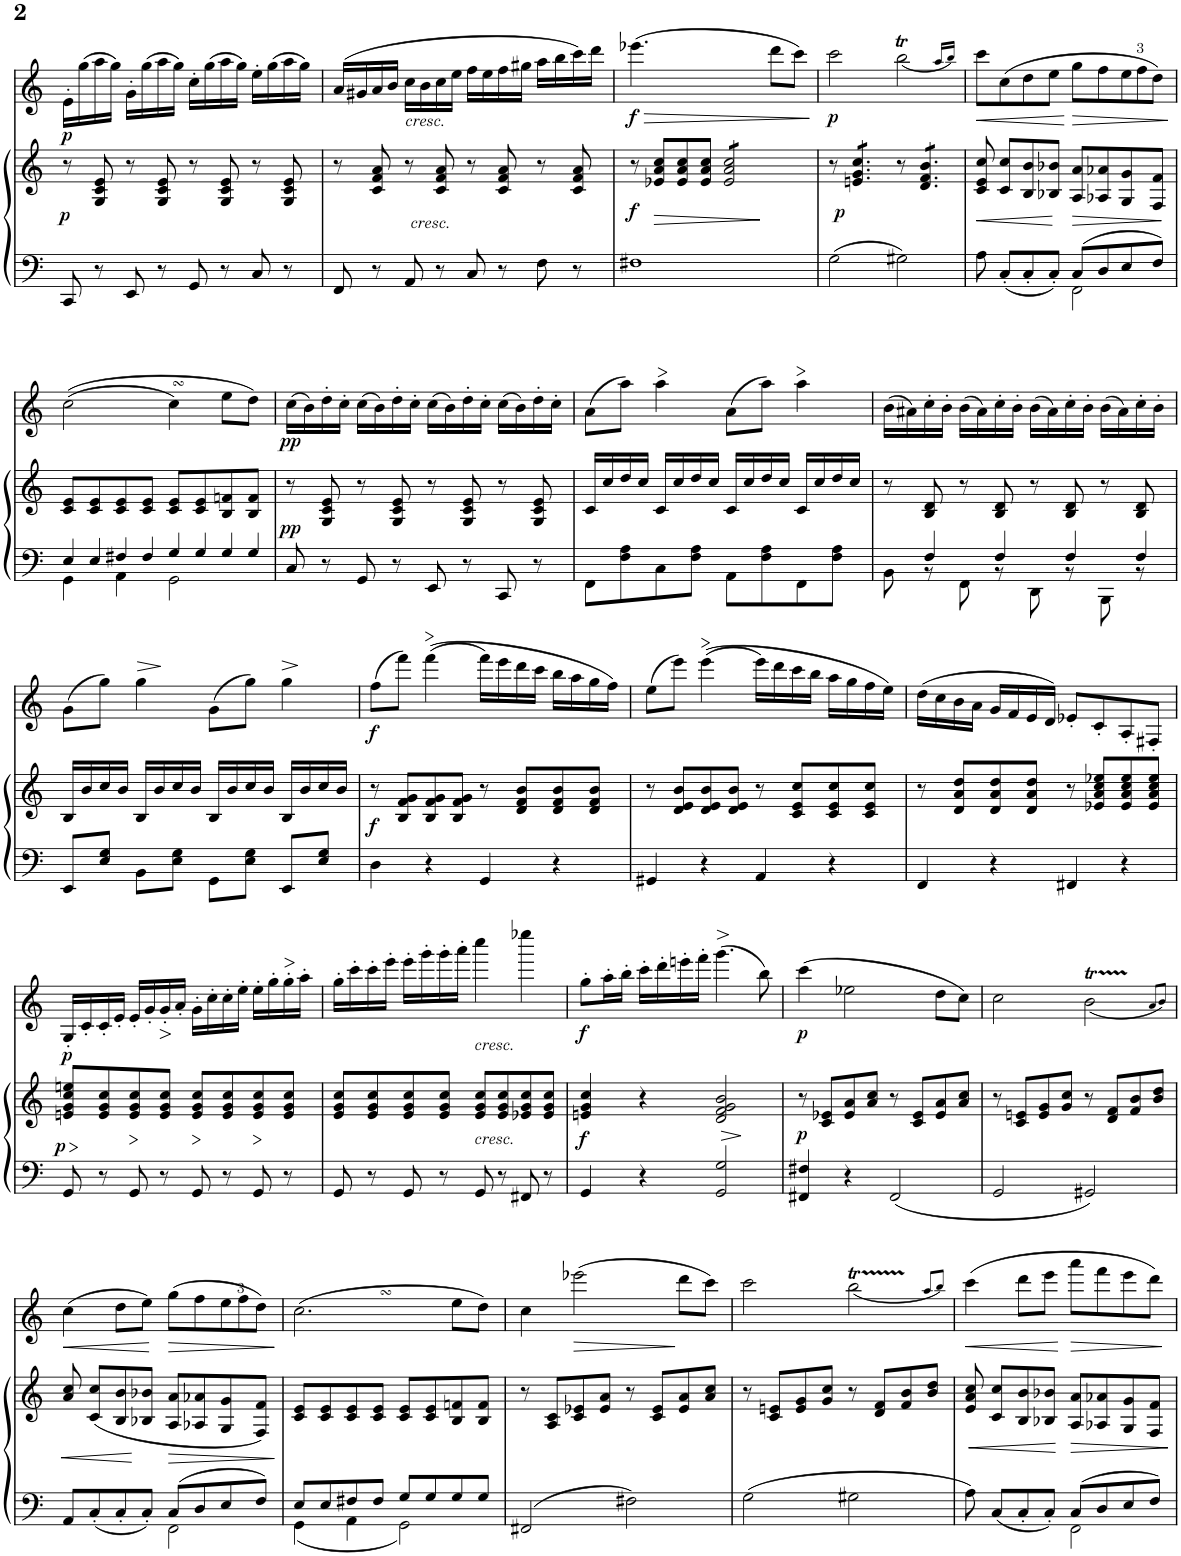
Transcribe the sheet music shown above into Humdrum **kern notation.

**kern	**kern	**dynam	**kern	**dynam
*part2	*part2	*part2	*part1	*part1
*staff3	*staff2	*staff2/3	*staff1	*staff1
*I"Piano	*	*	*I"Violoncello	*
*I'Pno	*	*	*I'Vc	*
!!LO:PB:g=z
*clefF4	*clefG2	*	*clefG2	*
*k[]	*k[]	*	*k[]	*
*M4/4	*M4/4	*	*M4/4	*
*met(c)	*met(c)	*	*met(c)	*
=64	=64	=64	=64	=64
!	!	!LO:DY:b	!	!LO:DY:b
8CC/	8r	p	16e'\LL	p
.	.	.	(16gg\	.
8r	8G/ 8c/ 8e/	.	16aa\	.
.	.	.	16gg\JJ)	.
8EE/	8r	.	16g'\LL	.
.	.	.	(16gg\	.
8r	8G/ 8c/ 8e/	.	16aa\	.
.	.	.	16gg\JJ)	.
8GG/	8r	.	16cc'\LL	.
.	.	.	(16gg\	.
8r	8G/ 8c/ 8e/	.	16aa\	.
.	.	.	16gg\JJ)	.
8C/	8r	.	16ee'\LL	.
.	.	.	(16gg\	.
8r	8G/ 8c/ 8e/	.	16aa\	.
.	.	.	16gg\JJ)	.
=65	=65	=65	=65	=65
8FF/	8r	.	(16a/LL	.
.	.	.	16g#X/	.
8r	8c/ 8f/ 8a/	.	16a/	.
.	.	.	16b/JJ	.
!	!	!	!LO:TX:b:i:t=cresc.	!
!	!LO:TX:b:i:t=cresc.	!	!	!
8AA/	8r	.	16cc\LL	.
.	.	.	16b\	.
8r	8c/ 8f/ 8a/	.	16cc\	.
.	.	.	16ee\JJ	.
8C/	8r	.	16ff\LL	.
.	.	.	16ee\	.
8r	8c/ 8f/ 8a/	.	16ff\	.
.	.	.	16gg#X\JJ	.
8F\	8r	.	16aa\LL	.
.	.	.	16bb\	.
8r	8c/ 8f/ 8a/	.	16ccc\)	.
.	.	.	16ddd\JJ	.
=66	=66	=66	=66	=66
!	!	!LO:DY:b	!	!LO:HP:b
!	!	!	!	!LO:DY:n=1:b
1F#X	8r	f	(4.eee-X\	> f
!	!	!LO:HP:b	!	!
.	8e-X/ 8a/ 8cc/L	>	.	.
.	8e-/ 8a/ 8cc/	.	.	.
.	8e-/ 8a/ 8cc/J	.	8ryy	.
*	*tremolo	*	*	*
.	8e-/ 8a/ 8cc/L	.	8ryy	.
.	8e-/ 8a/ 8cc/	.	8ryy	.
.	8e-/ 8a/ 8cc/	.	8ddd\L	.
.	8e-/ 8a/ 8cc/J	.	8ccc\J)	.
.	.	]	.	]
=67	=67	=67	=67	=67
!	!	!	!	!LO:DY:b
2G\	8r	.	2ccc\	p
!	!	!LO:DY:b	!	!
.	8en/ 8g/ 8cc/L	p	.	.
.	8en/ 8g/ 8cc/	.	.	.
.	8en/ 8g/ 8cc/J	.	.	.
2G#X\	8r	.	(<2bbt\	.
.	8d/ 8f/ 8b/L	.	.	.
.	8d/ 8f/ 8b/	.	.	.
.	8d/ 8f/ 8b/J	.	.	.
*	*Xtremolo	*	*	*
.	.	.	16qaa/LL	.
.	.	.	16qbb/JJ)	.
=68	=68	=68	=68	=68
*^	*	*	*	*
!	!	!	!LO:HP:b	!	!LO:HP:b
8A\	2ryy	8c/ 8e/ 8cc/	<	8ccc\L	<
8C'/L	.	8c/ 8cc/L	.	(8cc\	.
8C'/	.	8B/ 8b/	.	8dd\	.
8C'/J	.	8B-X/ 8b-X/J	.	8ee\J	.
!	!	!	!LO:HP:n=1:b	!	!LO:HP:n=1:b
8C/L	2FF\	8A/ 8a/L	[ >	8gg\L	[ >
8D/	.	8A-X/ 8a-X/	.	8ff\	.
8E/	.	8G/ 8g/	.	24.ee\	.
!	!	!	!	!LO:TX:a:t=3	!
.	.	.	.	24.ff\	.
8F/J	.	8F/ 8f/J	.	8dd\J)	.
*v	*v	*	*	*	*
.	.	]	.	]
!!LO:LB:g=z
=69	=69	=69	=69	=69
*^	*	*	*	*
8E/L	4GG\	8c/ 8e/L	.	((2cc\	.
8E/	.	8c/ 8e/	.	.	.
8F#X/	4AA\	8c/ 8e/	.	.	.
8F#/J	.	8c/ 8e/J	.	.	.
8G/L	2GG\	8c/ 8e/L	.	4cc\)	.
8G/	.	8c/ 8e/	.	.	.
8G/	.	8B/ 8fn/	.	8ee\L	.
8G/J	.	8B/ 8f/J	.	8dd\J)	.
*v	*v	*	*	*	*
=70	=70	=70	=70	=70
!	!	!LO:DY:b	!	!LO:DY:b
8C/	8r	pp	(16cc\LL	pp
.	.	.	16b\)	.
8r	8G/ 8c/ 8e/	.	16dd'\	.
.	.	.	16cc'\JJ	.
8GG/	8r	.	(16cc\LL	.
.	.	.	16b\)	.
8r	8G/ 8c/ 8e/	.	16dd'\	.
.	.	.	16cc'\JJ	.
8EE/	8r	.	(16cc\LL	.
.	.	.	16b\)	.
8r	8G/ 8c/ 8e/	.	16dd'\	.
.	.	.	16cc'\JJ	.
8CC/	8r	.	(16cc\LL	.
.	.	.	16b\)	.
8r	8G/ 8c/ 8e/	.	16dd'\	.
.	.	.	16cc'\JJ	.
=71	=71	=71	=71	=71
8FF\L	16c/LL	.	(8a\L	.
.	16cc/	.	.	.
8F\ 8A\	16dd/	.	8aa\J)	.
.	16cc/JJ	.	.	.
!	!	!	!	!LO:HP:b
8C\	16c/LL	.	4aa\	>
.	16cc/	.	.	.
8F\ 8A\J	16dd/	.	.	.
.	16cc/JJ	.	.	.
8AA\L	16c/LL	.	(8a\L	]
.	16cc/	.	.	.
8F\ 8A\	16dd/	.	8aa\J)	.
.	16cc/JJ	.	.	.
!	!	!	!	!LO:HP:b
8FF\	16c/LL	.	4aa\	>
.	16cc/	.	.	.
8F\ 8A\J	16dd/	.	.	.
.	16cc/JJ	.	.	.
.	.	.	.	]
=72	=72	=72	=72	=72
*^	*	*	*	*
8ryy	8BB\	8r	.	(16b\LL	.
.	.	.	.	16a#X\)	.
8F/	8r	8B/ 8d/	.	16cc'\	.
.	.	.	.	16b'\JJ	.
8ryy	8FF\	8r	.	(16b\LL	.
.	.	.	.	16a#\)	.
8F/	8r	8B/ 8d/	.	16cc'\	.
.	.	.	.	16b'\JJ	.
8ryy	8DD\	8r	.	(16b\LL	.
.	.	.	.	16a#\)	.
8F/	8r	8B/ 8d/	.	16cc'\	.
.	.	.	.	16b'\JJ	.
8ryy	8BBB\	8r	.	(16b\LL	.
.	.	.	.	16a#\)	.
8F/	8r	8B/ 8d/	.	16cc'\	.
.	.	.	.	16b'\JJ	.
*v	*v	*	*	*	*
!!LO:LB:g=z
=73	=73	=73	=73	=73
8EE/L	16B/LL	.	(8g\L	.
.	16b/	.	.	.
8E/ 8G/J	16cc/	.	8gg\J)	.
.	16b/JJ	.	.	.
!	!	!	!	!LO:HP:b
8BB\L	16B/LL	.	4gg\	>
.	16b/	.	.	.
8E\ 8G\J	16cc/	.	.	.
.	16b/JJ	.	.	.
8GG\L	16B/LL	.	(8g\L	]
.	16b/	.	.	.
8E\ 8G\J	16cc/	.	8gg\J)	.
.	16b/JJ	.	.	.
!	!	!	!	!LO:HP:b
8EE/L	16B/LL	.	4gg\	>
.	16b/	.	.	.
8E/ 8G/J	16cc/	.	.	.
.	16b/JJ	.	.	.
.	.	.	.	]
=74	=74	=74	=74	=74
!	!	!LO:DY:b	!	!LO:DY:b
4D\	8r	f	(8ff\L	f
.	8B/ 8f/ 8g/L	.	8fff\J)	.
!	!	!	!	!LO:HP:b
4r	8B/ 8f/ 8g/	.	((4fff\	>
.	8B/ 8f/ 8g/J	.	.	.
4GG/	8r	.	16fff\LL)	]
.	.	.	16eee\	.
.	8d/ 8f/ 8b/L	.	16ddd\	.
.	.	.	16ccc\JJ	.
4r	8d/ 8f/ 8b/	.	16bb\LL	.
.	.	.	16aa\	.
.	8d/ 8f/ 8b/J	.	16gg\	.
.	.	.	16ff\JJ)	.
=75	=75	=75	=75	=75
4GG#X/	8r	.	(8ee\L	.
.	8d/ 8e/ 8b/L	.	8eee\J)	.
!	!	!	!	!LO:HP:b
4r	8d/ 8e/ 8b/	.	((4eee\	>
.	8d/ 8e/ 8b/J	.	.	.
4AA/	8r	.	16eee\LL)	]
.	.	.	16ddd\	.
.	8c/ 8e/ 8cc/L	.	16ccc\	.
.	.	.	16bb\JJ	.
4r	8c/ 8e/ 8cc/	.	16aa\LL	.
.	.	.	16gg\	.
.	8c/ 8e/ 8cc/J	.	16ff\	.
.	.	.	16ee\JJ)	.
=76	=76	=76	=76	=76
4FF/	8r	.	(16dd\LL	.
.	.	.	16cc\	.
.	8d/ 8a/ 8dd/L	.	16b\	.
.	.	.	16a\JJ	.
4r	8d/ 8a/ 8dd/	.	16g/LL	.
.	.	.	16f/	.
.	8d/ 8a/ 8dd/J	.	16e/	.
.	.	.	16d/JJ)	.
4FF#X/	8r	.	8e-X'/L	.
.	8e-X/ 8a/ 8cc/ 8ee-X/L	.	8c'/	.
4r	8e-/ 8a/ 8cc/ 8ee-/	.	8A'/	.
.	8e-/ 8a/ 8cc/ 8ee-/J	.	8F#X'/J	.
!!LO:LB:g=z
=77	=77	=77	=77	=77
!	!	!LO:HP:b	!	!
!	!	!LO:DY:n=1:b	!	!LO:DY:b
8GG/	8en/ 8g/ 8cc/ 8een/L	> p	16G'/LL	p
.	.	.	16c'/	.
8r	8e/ 8g/ 8cc/	]	16c'/	.
.	.	.	16e'/JJ	.
!	!	!LO:HP:b	!	!
8GG/	8e/ 8g/ 8cc/	>	16e'/LL	.
.	.	.	16g'/	.
!	!	!	!	!LO:HP:b
8r	8e/ 8g/ 8cc/J	]	16g'/	>
.	.	.	16a'/JJ	]
!	!	!LO:HP:b	!	!
8GG/	8e/ 8g/ 8cc/L	>	16g'\LL	.
.	.	.	16cc'\	.
8r	8e/ 8g/ 8cc/	]	16cc'\	.
.	.	.	16ee'\JJ	.
!	!	!LO:HP:b	!	!
8GG/	8e/ 8g/ 8cc/	>	16ee'\LL	.
.	.	.	16gg'\	.
!	!	!	!	!LO:HP:b
8r	8e/ 8g/ 8cc/J	]	16gg'\	>
.	.	.	16aa'\JJ	]
=78	=78	=78	=78	=78
8GG/	8e/ 8g/ 8cc/L	.	16gg'\LL	.
.	.	.	16ccc'\	.
8r	8e/ 8g/ 8cc/	.	16ccc'\	.
.	.	.	16eee'\JJ	.
8GG/	8e/ 8g/ 8cc/	.	16eee'\LL	.
.	.	.	16ggg'\	.
8r	8e/ 8g/ 8cc/J	.	16ggg'\	.
.	.	.	16aaa'\JJ	.
!	!	!	!LO:TX:b:i:t=cresc.	!
!	!LO:TX:b:i:t=cresc.	!	!	!
8GG/	8e/ 8g/ 8cc/L	.	4cccc\	.
8r	8e/ 8g/ 8cc/	.	.	.
8FF#X/	8e-X/ 8g/ 8cc/	.	4eeee-X\	.
8r	8e-/ 8g/ 8cc/J	.	.	.
=79	=79	=79	=79	=79
!	!	!LO:DY:b	!	!LO:DY:b
4GG/	4en/ 4g/ 4cc/	f	8gg'\L	f
.	.	.	16aa'\L	.
.	.	.	16bb'\JJ	.
4r	4r	.	16ccc'\LL	.
.	.	.	16ddd'\	.
.	.	.	16eeen'\	.
.	.	.	16fff'\JJ	.
!	!	!LO:HP:b	!	!LO:HP:b
2GG/ 2G/	2d/ 2f/ 2g/ 2b/	>	(4.ggg\	>
.	.	.	8bb\)	]
=80	=80	=80	=80	=80
!	!	!LO:DY:b	!	!LO:DY:b
4FF#X/ 4F#X/	8r	p	(4ccc\	p
.	8c/ 8e-X/L	]	.	.
4r	8e-/ 8a/	.	2ee-X\	.
.	8a/ 8cc/J	.	.	.
2FF#/	8r	.	.	.
.	8c/ 8e-/L	.	.	.
.	8e-/ 8a/	.	8dd\L	.
.	8a/ 8cc/J	.	8cc\J)	.
=81	=81	=81	=81	=81
2GG/	8r	.	2cc\	.
.	8c/ 8en/L	.	.	.
.	8e/ 8g/	.	.	.
.	8g/ 8cc/J	.	.	.
2GG#X/	8r	.	(<2bt\	.
.	8d/ 8f/L	.	.	.
.	8f/ 8b/	.	.	.
.	8b/ 8dd/J	.	.	.
.	.	.	8qa/L	.
.	.	.	8qb/J)	.
!!LO:LB:g=z
=82	=82	=82	=82	=82
*^	*	*	*	*
!	!	!	!LO:HP:b	!	!LO:HP:b
8AA/L	2ryy	8a/ 8cc/	<	(4cc\	<
8C'/	.	(8c/ 8cc/L	.	.	.
8C'/	.	8B/ 8b/	.	8dd\L	.
8C'/J	.	8B-X/ 8b-X/J	[	8ee\J)	.
!	!	!	!LO:HP:b	!	!LO:HP:n=1:b
8C/L	2FF\	8A/ 8a/L	>	(8gg\L	[ >
8D/	.	8A-X/ 8a-X/	.	8ff\	.
8E/	.	8G/ 8g/	.	24.ee\	.
!	!	!	!	!LO:TX:a:t=3	!
.	.	.	.	24.ff\	.
8F/J	.	8F/ 8f/J)	.	8dd\J)	.
*v	*v	*	*	*	*
.	.	]	.	]
=83	=83	=83	=83	=83
*^	*	*	*	*
8E/L	4GG\	8c/ 8e/L	.	(2.cc\	.
8E/	.	8c/ 8e/	.	.	.
8F#X/	4AA\	8c/ 8e/	.	.	.
8F#/J	.	8c/ 8e/J	.	.	.
8G/L	2GG\	8c/ 8e/L	.	.	.
8G/	.	8c/ 8e/	.	.	.
8G/	.	8B/ 8fn/	.	8ee\L	.
8G/J	.	8B/ 8f/J	.	8dd\J)	.
*v	*v	*	*	*	*
=84	=84	=84	=84	=84
2FF#X/	8r	.	4cc\	.
.	8A/ 8c/L	.	.	.
!	!	!	!	!LO:HP:b
.	8c/ 8e-X/	.	(2eee-X\	>
.	8e-/ 8a/J	.	.	.
2F#X\	8r	.	.	.
.	8c/ 8e-/L	.	.	.
.	8e-/ 8a/	.	8ddd\L	]
.	8a/ 8cc/J	.	8ccc\J)	.
=85	=85	=85	=85	=85
2G\	8r	.	2ccc\	.
.	8c/ 8en/L	.	.	.
.	8e/ 8g/	.	.	.
.	8g/ 8cc/J	.	.	.
2G#X\	8r	.	(<2bbt\	.
.	8d/ 8f/L	.	.	.
.	8f/ 8b/	.	.	.
.	8b/ 8dd/J	.	.	.
.	.	.	8qaa/L	.
.	.	.	8qbb/J)	.
=86	=86	=86	=86	=86
*^	*	*	*	*
!	!	!	!LO:HP:b	!	!LO:HP:b
8A\	2ryy	8e/ 8a/ 8cc/	<	(4ccc\	<
8C/L	.	8c/ 8cc/L	.	.	.
8C'/	.	8B/ 8b/	.	8ddd\L	.
8C'/J	.	8B-X/ 8b-X/J	.	8eee\J	.
!	!	!	!LO:HP:n=1:b	!	!LO:HP:n=1:b
8C/L	2FF\	8A/ 8a/L	[ >	8aaa\L	[ >
8D/	.	8A-X/ 8a-X/	.	8fff\	.
8E/	.	8G/ 8g/	.	8eee\	.
8F/J	.	8F/ 8f/J	.	8ddd\J)	.
*v	*v	*	*	*	*
.	.	]	.	]
=	=	=	=	=
*-	*-	*-	*-	*-
